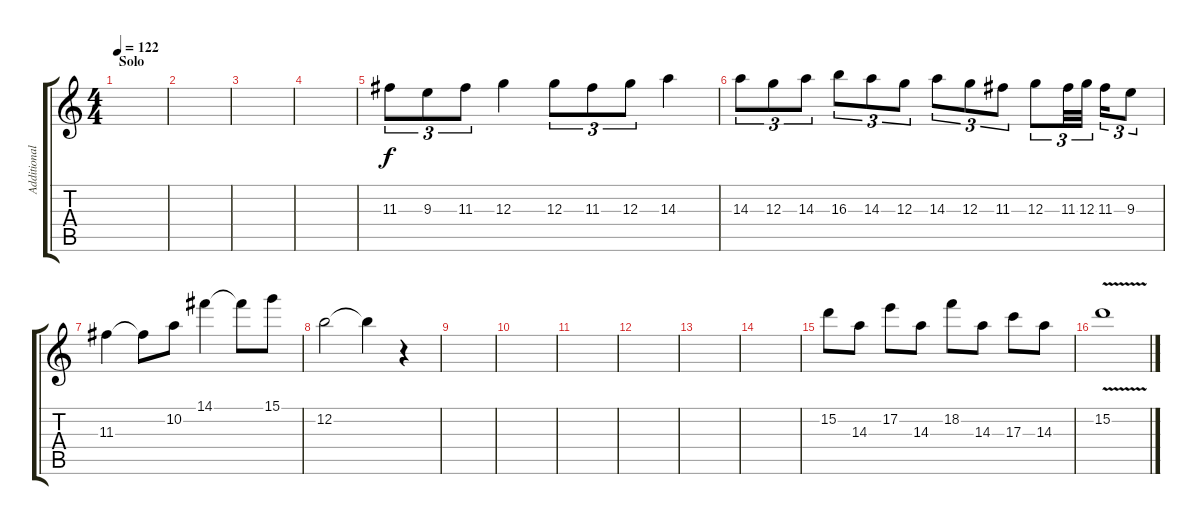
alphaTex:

\track ("Additional guitar" "Additional") {instrument distortionguitar}
\staff {score tabs}
\tuning (E4 B3 G3 D3 A2 E2) {hide}
\ts (4 4)
\section ("" "Solo")
\tempo 122
\clef g2
\ks c
|
|
|
|
11.3.8{tu (3 2)} 9.3.8{tu (3 2)} 11.3.8{tu (3 2)} 12.3.4 12.3.8{tu (3 2)} 11.3.8{tu (3 2)} 12.3.8{tu (3 2)} 14.3.4 |
14.3.8{tu (3 2)} 12.3.8{tu (3 2)} 14.3.8{tu (3 2)} 16.3.8{tu (3 2)} 14.3.8{tu (3 2)} 12.3.8{tu (3 2)} 14.3.8{tu (3 2)} 12.3.8{tu (3 2)} 11.3.8{tu (3 2)} 12.3.8{tu (3 2)} 11.3.32{tu (3 2)} 12.3.32{tu (3 2) beam splitsecondary} 11.3.16{tu (3 2)} 9.3.8{tu (3 2)} |
11.3.4 11.3{t}.8 10.2.8 14.1.4 14.1{t}.8 15.1.8 |
12.2.2 12.2{t}.4 r.4 |
|
|
|
|
|
|
15.2.8 14.3.8 17.2.8 14.3.8 18.2.8 14.3.8 17.3.8 14.3.8 |
15.2{v}.1
